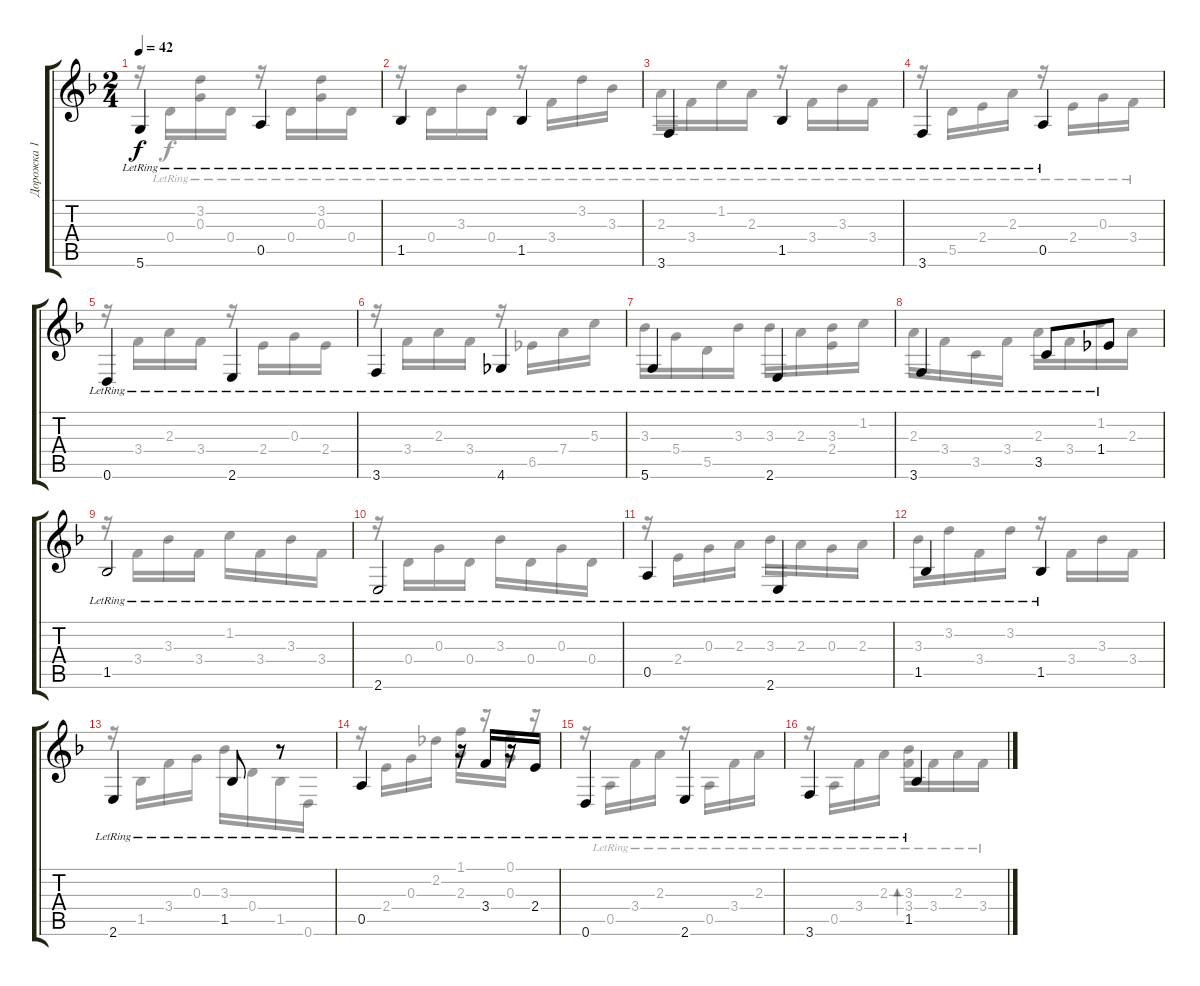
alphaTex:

\track ("Дорожка 1" "Дорожка 1") {instrument acousticguitarnylon}
\staff {score tabs}
\tuning (E4 B3 G3 D3 A2 D2) {hide}
\voice
\ts (2 4)
\tempo 42
\clef g2
\ks dminor
5.6{lr}.4{dy f} 0.5{lr}.4 |
1.5{lr}.4 1.5{lr}.4 |
3.6{lr}.4 1.5{lr}.4 |
3.6{lr}.4 0.5{lr}.4 |
0.6{lr}.4 2.6{lr}.4 |
3.6{lr}.4 4.6{lr}.4 |
5.6{lr}.4 2.6{lr}.4 |
3.6{lr}.4 3.5{lr}.8 1.4{lr}.8 |
1.5{lr}.2 |
2.6{lr}.2 |
0.5{lr}.4 2.6{lr}.4 |
1.5{lr}.4 1.5{lr}.4 |
2.6{lr}.4 1.5{lr}.8 r.8 |
0.5{lr}.4 r.16 3.4{lr}.16 r.16 2.4{lr}.16 |
0.6{lr}.4 2.6{lr}.4 |
3.6{lr}.4 1.5{lr}.4
\voice
\clef g2
\ottava regular
\simile none
\ks dminor
r.16{dy f} 0.4{lr}.16 (3.2{lr} 0.3{lr}).16 0.4{lr}.16 r.16 0.4{lr}.16 (3.2{lr} 0.3{lr}).16 0.4{lr}.16 |
r.16 0.4{lr}.16 3.3{lr}.16 0.4{lr}.16 r.16 3.4{lr}.16 3.2{lr}.16 3.3{lr}.16 |
2.3{lr}.16 3.4{lr}.16 1.2{lr}.16 2.3{lr}.16 r.16 3.4{lr}.16 3.3{lr}.16 3.4{lr}.16 |
r.16 5.5{lr}.16 2.4{lr}.16 2.3{lr}.16 r.16 2.4{lr}.16 0.3{lr}.16 3.4{lr}.16 |
r.16 3.4.16 2.3.16 3.4.16 r.16 2.4.16 0.3.16 2.4.16 |
r.16 3.4.16 2.3.16 3.4.16 r.16 6.5.16 7.4.16 5.3.16 |
3.3.16 5.4.16 5.5.16 3.3.16 3.3.16 2.3.16 (3.3 2.4).16 1.2.16 |
2.3.16 3.4.16 3.5.16 3.4.16 2.3.16 3.4.16 1.2.16 2.3.16 |
r.16 3.4.16 3.3.16 3.4.16 1.2.16 3.4.16 3.3.16 3.4.16 |
r.16 0.4.16 0.3.16 0.4.16 3.3.16 0.4.16 0.3.16 0.4.16 |
r.16 2.4.16 0.3.16 2.3.16 3.3.16 2.3.16 0.3.16 2.3.16 |
3.3.16 3.2.16 3.4.16 3.2.16 r.16 3.4.16 3.3.16 3.4.16 |
r.16 1.5.16 3.4.16 0.3.16 3.3.16 0.4.16 1.5.16 0.6.16 |
r.16 2.4.16 0.3.16 2.2.16 (1.1 2.3).16 r.16 (0.1 0.3).16 r.16 |
r.16 0.5{lr}.16 3.4{lr}.16 2.3{lr}.16 r.16 0.5{lr}.16 3.4{lr}.16 2.3{lr}.16 |
r.16 0.5{lr}.16 3.4{lr}.16 2.3{lr}.16 (3.3{lr} 3.4{lr}).16{bd 480} 3.4{lr}.16 2.3{lr}.16 3.4{lr}.16
